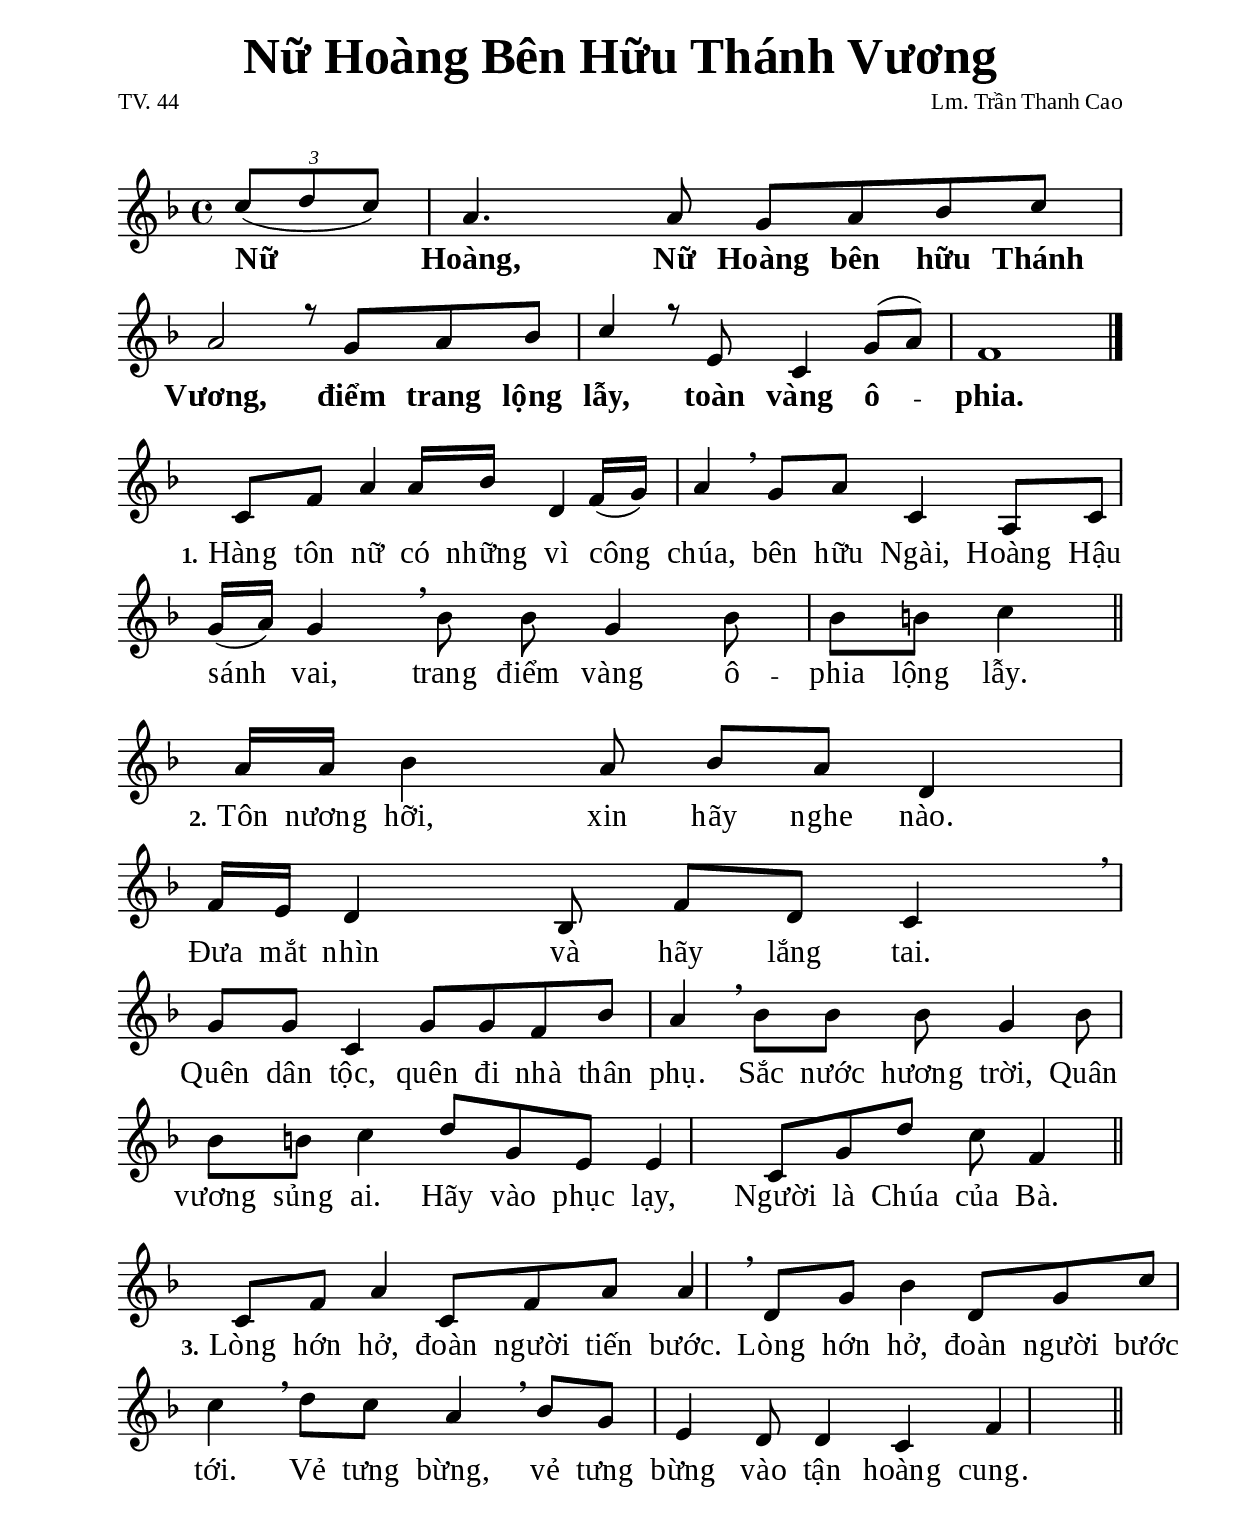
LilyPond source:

% Cài đặt chung
\version "2.20.0"
\include "english.ly"

\header {
  title = \markup { \fontsize #3 "Nữ Hoàng Bên Hữu Thánh Vương" }
  poet = "TV. 44"
  composer = "Lm. Trần Thanh Cao"
  arranger = " "
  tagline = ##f
}

\paper {
  #(set-paper-size "a4")
  top-margin = 10\mm
  bottom-margin = 10\mm
  left-margin = 20\mm
  right-margin = 20\mm
  indent = #0
  #(define fonts
    (make-pango-font-tree
      "Liberation Serif"
      "Liberation Serif"
      "Liberation Serif"
      (/ 20 20)))
  page-count = #1
}

% Nhạc điệp khúc
nhacDiepKhuc = \relative c'' {
  \partial 4 \tuplet 3/2 { c8 _(d c) } |
  a4. a8 g a bf c |
  a2 r8 g a bf |
  c4 r8 e, c4 g'8 (a) |
  f1 \bar "|."
}

% Nhạc phiên khúc
nhacPhienKhucMot = \relative c' {
  c8 f a4 a16 bf d,4 f16 (g) a4 \breathe
  g8 a c,4 a8 c g'16 (a) g4 \breathe
  bf8 bf g4 bf8 bf b! c4 \bar "||"
}

nhacPhienKhucHai = \relative c'' {
  a16 a bf4 a8 bf a d,4 f16 e d4 bf8 f' d c4 \breathe
  g'8 g c,4 g'8 g f bf a4 \breathe
  bf8 bf bf g4
  bf8 bf b! c4 d8 g, e e4 c8 g' d' c f,4 \bar "||"
}

nhacPhienKhucBa = \relative c' {
  8 f a4 c,8 f a a4 \breathe
  d,8 g bf4 d,8 g c c4 \breathe
  d8 c a4 \breathe
  bf8 g e4 d8 d4 c f \bar "||"
}

% Lời điệp khúc
loiDiepKhuc = \lyricmode {
  Nữ Hoàng, Nữ Hoàng bên hữu Thánh Vương,
  điểm trang lộng lẫy, toàn vàng ô -- phia.
}

% Lời phiên khúc
loiPhienKhucMot = \lyricmode {
  \set stanza = #"1."
  Hàng tôn nữ có những vì công chúa,
  bên hữu Ngài, Hoàng Hậu sánh vai,
  trang điểm vàng ô -- phia lộng lẫy.
}

loiPhienKhucHai = \lyricmode {
  \set stanza = #"2."
  Tôn nương hỡi, xin hãy nghe nào.
  Đưa mắt nhìn và hãy lắng tai.
  Quên dân tộc, quên đi nhà thân phụ.
  Sắc nước hương trời, Quân vương sủng ai.
  Hãy vào phục lạy, Người là Chúa của Bà.
}

loiPhienKhucBa = \lyricmode {
  \set stanza = #"3."
  Lòng hớn hở, đoàn người tiến bước.
  Lòng hớn hở, đoàn người bước tới.
  Vẻ tưng bừng, vẻ tưng bừng vào tận hoàng cung.
}


% Dàn trang
\score {
  \new ChoirStaff <<
    \new Staff = diepKhuc \with {
        \consists "Merge_rests_engraver"
        \magnifyStaff #(magstep +1)
      }
      <<
      \new Voice = beSop {
        \voiceOne \key f \major \time 4/4 \nhacDiepKhuc
      }
    >>
    \new Lyrics \lyricsto beSop \loiDiepKhuc
  >>
  \layout {
    \override Lyrics.LyricText.font-series = #'bold
    \override Lyrics.LyricText.font-size = #+3
    \override Lyrics.LyricSpace.minimum-distance = #2.0
    \override Score.BarNumber.break-visibility = ##(#f #f #f)
  }
}

\score {
  \new ChoirStaff <<
    \new Staff = phienKhuc \with {
        \magnifyStaff #(magstep +1)
      }
      <<
      \new Voice = beSop {
        \key f \major \time 4/4 \nhacPhienKhucMot
      }
    >>
    \new Lyrics \lyricsto beSop \loiPhienKhucMot
  >>
  \layout {
    \override Staff.TimeSignature.transparent = ##t
    \override Lyrics.LyricText.font-size = #+3
    \override Lyrics.LyricSpace.minimum-distance = #1.5
    \override Score.BarNumber.break-visibility = ##(#f #f #f)
    \set Score.barAlways = ##t
    \set Score.defaultBarType = ""
  } 
}

\score {
  \new ChoirStaff <<
    \new Staff = phienKhuc \with {
        \magnifyStaff #(magstep +1)
      }
      <<
      \new Voice = beSop {
        \key f \major \time 4/4 \nhacPhienKhucHai
      }
    >>
    \new Lyrics \lyricsto beSop \loiPhienKhucHai
  >>
  \layout {
    \override Staff.TimeSignature.transparent = ##t
    \override Lyrics.LyricText.font-size = #+3
    \override Lyrics.LyricSpace.minimum-distance = #1.5
    \override Score.BarNumber.break-visibility = ##(#f #f #f)
    \set Score.barAlways = ##t
    \set Score.defaultBarType = ""
  } 
}

\score {
  \new ChoirStaff <<
    \new Staff = phienKhuc \with {
        \magnifyStaff #(magstep +1)
      }
      <<
      \new Voice = beSop {
        \key f \major \time 4/4 \nhacPhienKhucBa
      }
    >>
    \new Lyrics \lyricsto beSop \loiPhienKhucBa
  >>
  \layout {
    \override Staff.TimeSignature.transparent = ##t
    \override Lyrics.LyricText.font-size = #+3
    \override Lyrics.LyricSpace.minimum-distance = #1.5
    \override Score.BarNumber.break-visibility = ##(#f #f #f)
    \set Score.barAlways = ##t
    \set Score.defaultBarType = ""
  } 
}
